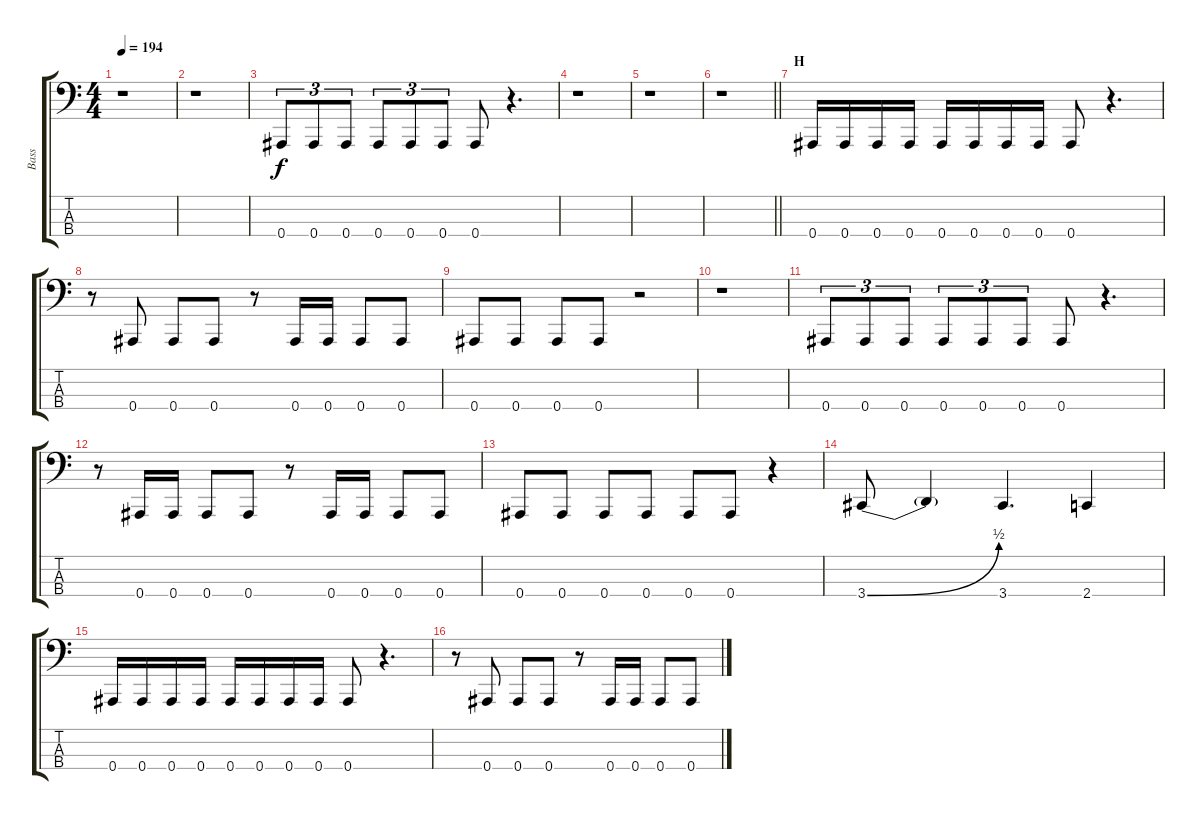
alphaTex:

\track ("Bass" "Bass") {instrument electricbasspick}
\staff {score tabs}
\tuning (Eb2 Bb1 F1 Bb0) {hide}
\ts (4 4)
\tempo 194
\clef f4
\ks c
r.1{dy f} |
r.1 |
0.4.8{tu (3 2)} 0.4.8{tu (3 2)} 0.4.8{tu (3 2)} 0.4.8{tu (3 2)} 0.4.8{tu (3 2)} 0.4.8{tu (3 2)} 0.4.8 r.4{d} |
r.1 |
r.1 |
\barLineRight lightlight
r.1 |
\section ("" "H")
0.4.16 0.4.16 0.4.16 0.4.16 0.4.16 0.4.16 0.4.16 0.4.16 0.4.8 r.4{d} |
r.8 0.4.8 0.4.8 0.4.8 r.8 0.4.16 0.4.16 0.4.8 0.4.8 |
0.4.8 0.4.8 0.4.8 0.4.8 r.2 |
r.1 |
0.4.8{tu (3 2)} 0.4.8{tu (3 2)} 0.4.8{tu (3 2)} 0.4.8{tu (3 2)} 0.4.8{tu (3 2)} 0.4.8{tu (3 2)} 0.4.8 r.4{d} |
r.8 0.4.16 0.4.16 0.4.8 0.4.8 r.8 0.4.16 0.4.16 0.4.8 0.4.8 |
0.4.8 0.4.8 0.4.8 0.4.8 0.4.8 0.4.8 r.4 |
3.4{be (bend 0 0 60 2)}.8 3.4{t}.4 3.4.4{d} 2.4.4 |
0.4.16 0.4.16 0.4.16 0.4.16 0.4.16 0.4.16 0.4.16 0.4.16 0.4.8 r.4{d} |
r.8 0.4.8 0.4.8 0.4.8 r.8 0.4.16 0.4.16 0.4.8 0.4.8
